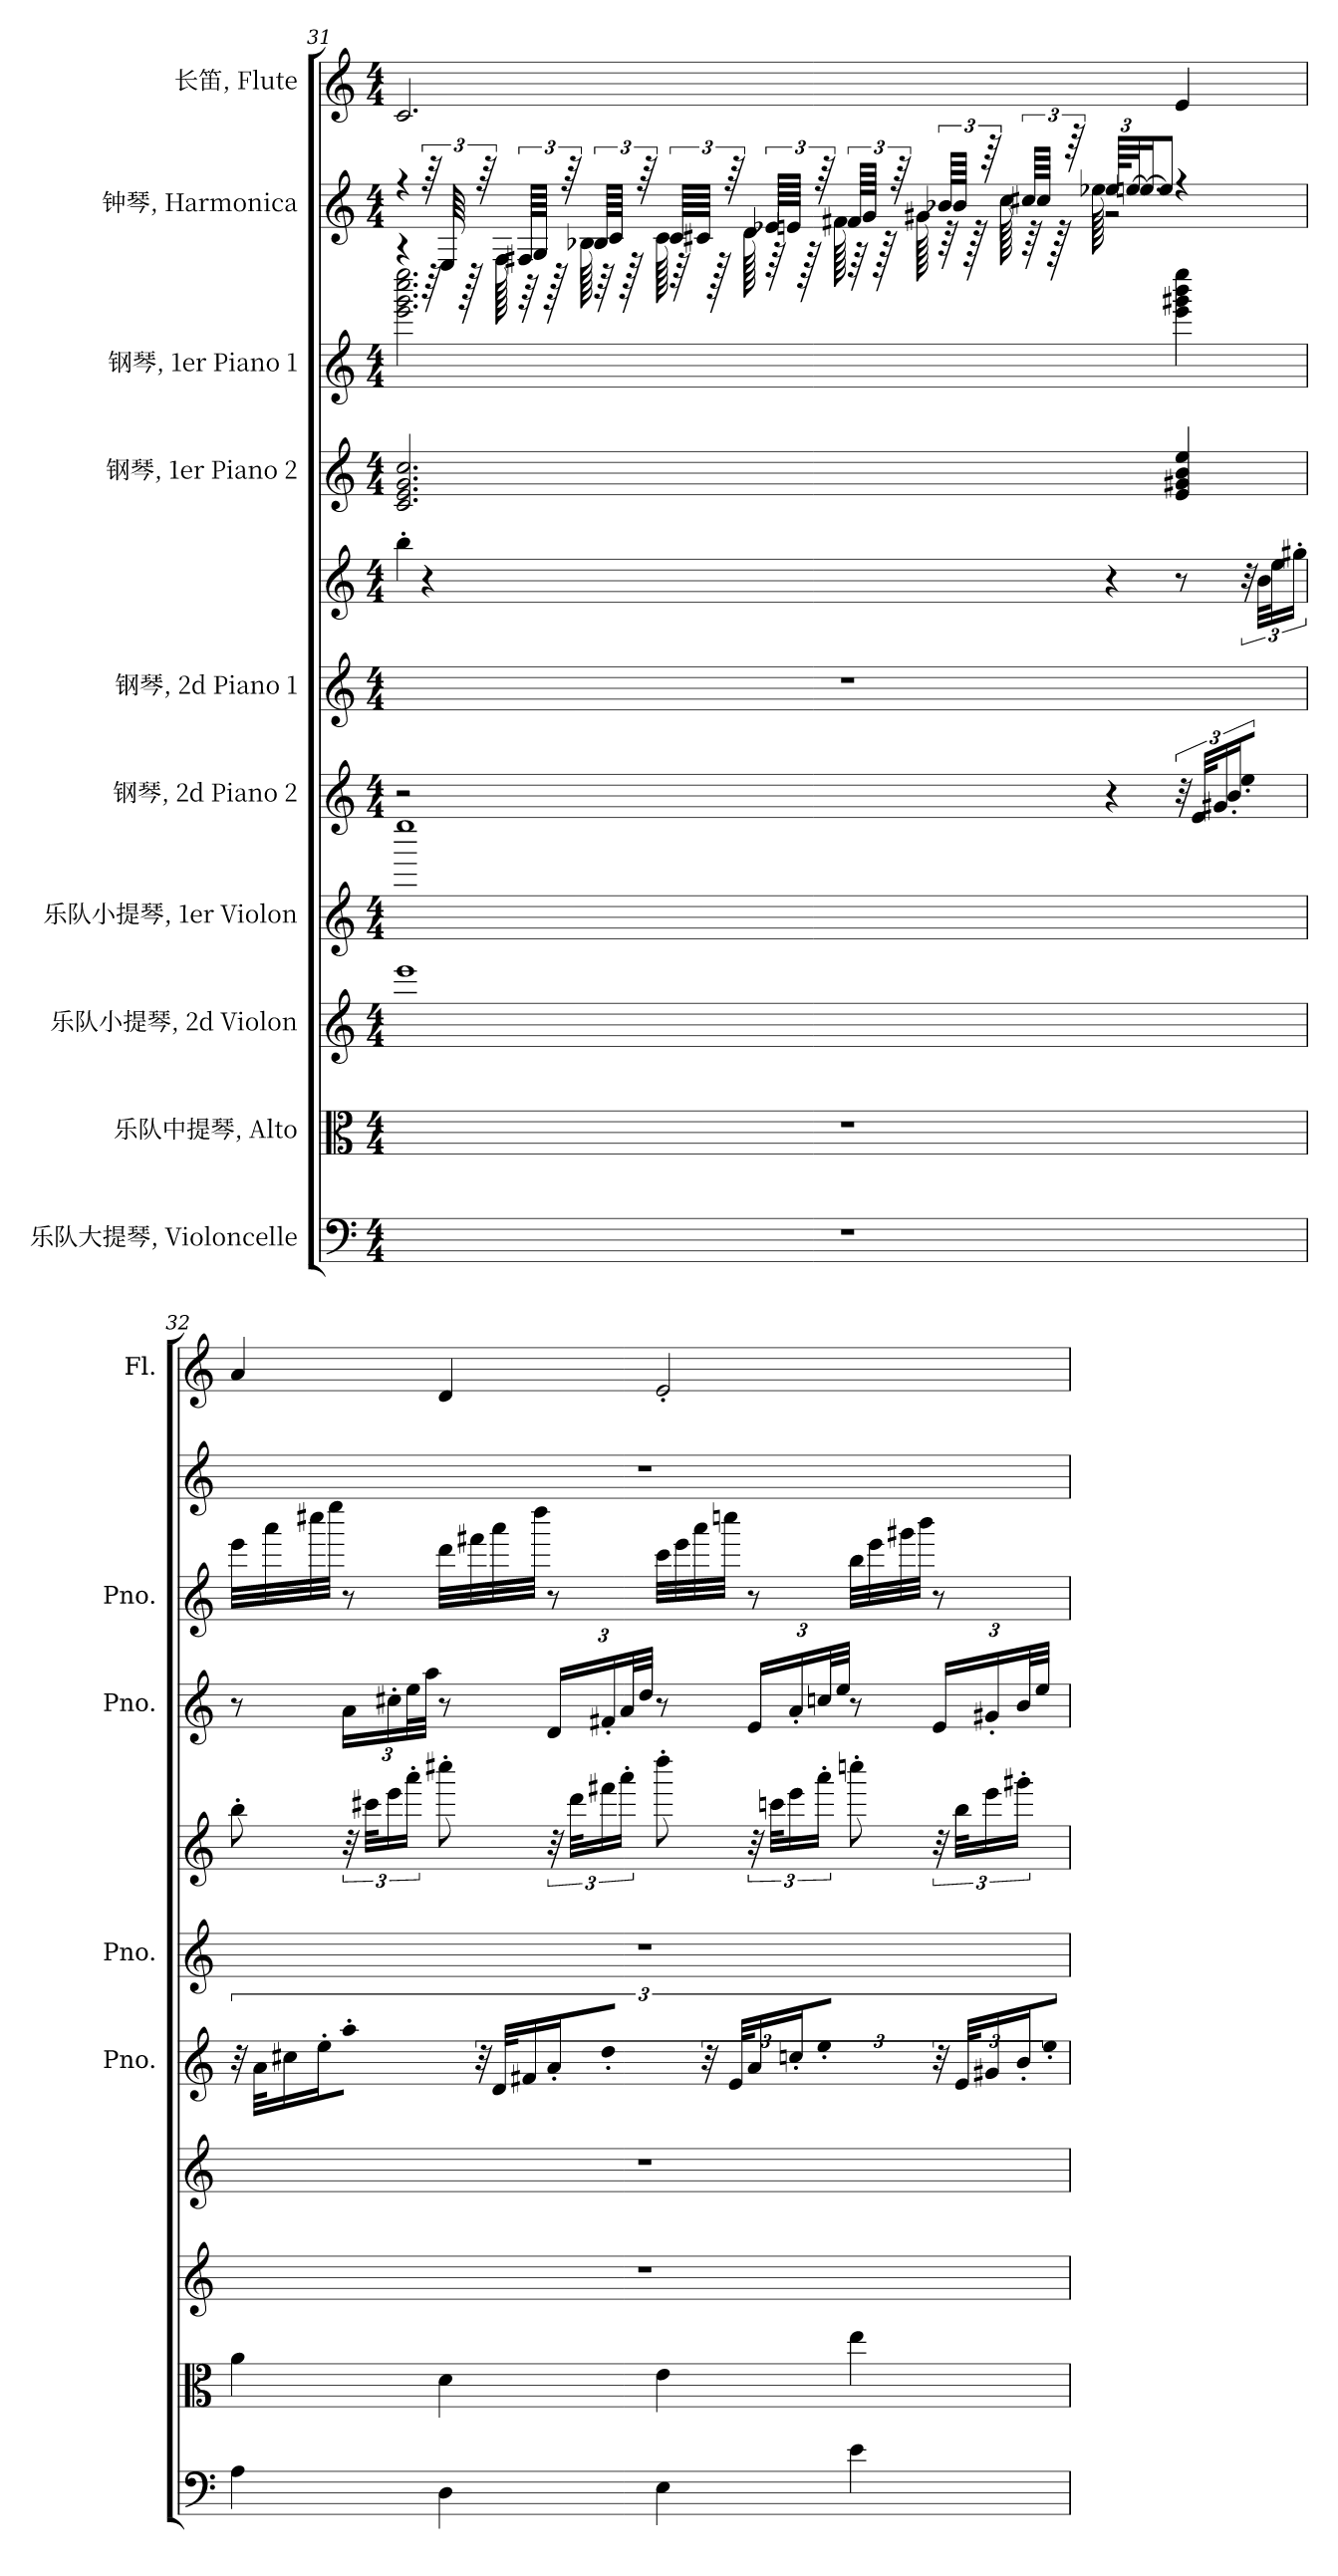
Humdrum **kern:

**kern	**kern	**kern	**kern	**kern	**kern	**kern	**kern	**kern	**kern	**kern
*part10	*part9	*part8	*part7	*part6	*part5	*part5	*part4	*part3	*part2	*part1
*staff11	*staff10	*staff9	*staff8	*staff7	*staff6	*staff5	*staff4	*staff3	*staff2	*staff1
*I"乐队大提琴, Violoncelle	*I"乐队中提琴, Alto	*I"乐队小提琴, 2d Violon	*I"乐队小提琴, 1er Violon	*I"钢琴, 2d Piano 2	*I"钢琴, 2d Piano 1	*	*I"钢琴, 1er Piano 2	*I"钢琴, 1er Piano 1	*I"钟琴, Harmonica	*I"长笛, Flute
*	*	*	*	*I'Pno.	*I'Pno.	*	*I'Pno.	*I'Pno.	*	*I'Fl.
!!LO:PB:g=z
*clefF4	*clefC3	*clefG2	*clefG2	*clefG2	*clefG2	*clefG2	*clefG2	*clefG2	*clefG2	*clefG2
*	*	*	*	*	*	*	*	*	*ITrd-14c-24	*
*k[]	*k[]	*k[]	*k[]	*k[]	*k[]	*k[]	*k[]	*k[]	*k[]	*k[]
*M4/4	*M4/4	*M4/4	*M4/4	*M4/4	*M4/4	*M4/4	*M4/4	*M4/4	*M4/4	*M4/4
*MM50	*MM50	*MM50	*MM50	*MM50	*MM50	*MM50	*MM50	*MM50	*MM50	*MM50
=31	=31	=31	=31	=31	=31	=31	=31	=31	=31	=31
*	*	*	*	*	*	*	*	*	*^	*
1r	1r	1eee	1eeee	2r	1r	4bb'\	2.c/ 2.e/ 2.g/ 2.cc/	2.eee\ 2.ggg\ 2.cccc\ 2.eeee\	4r	4r	2.c/
.	.	.	.	.	.	4r	.	.	96r	64r	.
.	.	.	.	.	.	.	.	.	96ee/	.	.
.	.	.	.	.	.	.	.	.	.	128r	.
.	.	.	.	.	.	.	.	.	96r	.	.
.	.	.	.	.	.	.	.	.	.	128ff\	.
.	.	.	.	.	.	.	.	.	96ff#X/LLLL	64r	.
.	.	.	.	.	.	.	.	.	96gg/JJJJ	.	.
.	.	.	.	.	.	.	.	.	.	128r	.
.	.	.	.	.	.	.	.	.	96r	.	.
.	.	.	.	.	.	.	.	.	.	128bb-X\	.
.	.	.	.	.	.	.	.	.	96bb-/LLLL	64r	.
.	.	.	.	.	.	.	.	.	96ccc/JJJJ	.	.
.	.	.	.	.	.	.	.	.	.	128r	.
.	.	.	.	.	.	.	.	.	96r	.	.
.	.	.	.	.	.	.	.	.	.	128ccc\	.
.	.	.	.	.	.	.	.	.	96ccc/LLLL	64r	.
.	.	.	.	.	.	.	.	.	96ccc#X/JJJJ	.	.
.	.	.	.	.	.	.	.	.	.	128r	.
.	.	.	.	.	.	.	.	.	96r	.	.
.	.	.	.	.	.	.	.	.	.	128ddd\	.
.	.	.	.	.	.	.	.	.	96eee-X/LLLL	64r	.
.	.	.	.	.	.	.	.	.	96eeen/JJJJ	.	.
.	.	.	.	.	.	.	.	.	.	128r	.
.	.	.	.	.	.	.	.	.	96r	.	.
.	.	.	.	.	.	.	.	.	.	128fff#X\	.
.	.	.	.	.	.	.	.	.	96fff#/LLLL	64r	.
.	.	.	.	.	.	.	.	.	96ggg/JJJJ	.	.
.	.	.	.	.	.	.	.	.	.	128r	.
.	.	.	.	.	.	.	.	.	96r	.	.
.	.	.	.	.	.	.	.	.	.	128ggg#X\	.
.	.	.	.	.	.	.	.	.	96bbb-X/LLLL	64r	.
.	.	.	.	.	.	.	.	.	96bbb-/JJJJ	.	.
.	.	.	.	.	.	.	.	.	.	128r	.
.	.	.	.	.	.	.	.	.	96r	.	.
.	.	.	.	.	.	.	.	.	.	128cccc\	.
.	.	.	.	.	.	.	.	.	96cccc#X/LLLL	64r	.
.	.	.	.	.	.	.	.	.	96cccc#/JJJJ	.	.
.	.	.	.	.	.	.	.	.	.	128r	.
.	.	.	.	.	.	.	.	.	96r	.	.
.	.	.	.	.	.	.	.	.	.	128eeee-X\	.
*	*	*	*	*	*	*	*	*	*Xbrackettup	*	*
.	.	.	.	4r	.	4r	.	.	96eeee-/KLLL	2r	.
.	.	.	.	.	.	.	.	.	[48eeeen/J	.	.
.	.	.	.	.	.	.	.	.	16.eeee/J_	.	.
.	.	.	.	.	.	.	.	.	8eeee/J]	.	.
*	*	*	*	*	*	*	*	*	*	*	*MM90
.	.	.	.	48r	.	8r	4e/ 4g#X/ 4b/ 4ee/	4eee\ 4ggg#X\ 4bbb\ 4eeee\	4r	.	4e/
.	.	.	.	48e/KLL	.	.	.	.	.	.	.
.	.	.	.	24g#X/	.	.	.	.	.	.	.
.	.	.	.	24b'/J	.	.	.	.	.	.	.
.	.	.	.	8ee'/J	.	48r	.	.	.	.	.
.	.	.	.	.	.	48b\KLL	.	.	.	.	.
.	.	.	.	.	.	24ee\	.	.	.	.	.
.	.	.	.	.	.	24gg#X'\JJ	.	.	.	.	.
*	*	*	*	*	*	*	*	*	*v	*v	*
!!LO:PB:g=z
=32	=32	=32	=32	=32	=32	=32	=32	=32	=32	=32
4A\	4a\	1r	1r	48r	1r	8bb'\	8r	32eee\LLL	1r	4a/
.	.	.	.	48a\KLL	.	.	.	.	.	.
.	.	.	.	.	.	.	.	32aaa\	.	.
.	.	.	.	24cc#X\	.	.	.	.	.	.
.	.	.	.	.	.	.	.	32cccc#X\	.	.
.	.	.	.	24ee'\J	.	.	.	.	.	.
.	.	.	.	.	.	.	.	32eeee\JJJ	.	.
*	*	*	*	*	*	*	*Xbrackettup	*	*	*
.	.	.	.	8aa'\J	.	48r	24a\LL	8r	.	.
.	.	.	.	.	.	48ccc#X\KLL	.	.	.	.
.	.	.	.	.	.	24eee\	24cc#X'\	.	.	.
.	.	.	.	.	.	24aaa'\JJ	48ee\L	.	.	.
.	.	.	.	.	.	.	48aa\JJJ	.	.	.
4D\	4d\	.	.	48r	.	8cccc#X'\	8r	32ddd\LLL	.	4d/
.	.	.	.	48d/KLL	.	.	.	.	.	.
.	.	.	.	.	.	.	.	32fff#X\	.	.
.	.	.	.	24f#X/	.	.	.	.	.	.
.	.	.	.	.	.	.	.	32aaa\	.	.
.	.	.	.	24a'/J	.	.	.	.	.	.
.	.	.	.	.	.	.	.	32dddd\JJJ	.	.
.	.	.	.	8dd'/J	.	48r	24d/LL	8r	.	.
.	.	.	.	.	.	48ddd\KLL	.	.	.	.
.	.	.	.	.	.	24fff#X\	24f#X'/	.	.	.
.	.	.	.	.	.	24aaa'\JJ	48a/L	.	.	.
.	.	.	.	.	.	.	48dd/JJJ	.	.	.
4E\	4e\	.	.	48r	.	8dddd'\	8r	32ccc\LLL	.	2e'/
.	.	.	.	48e/KLL	.	.	.	.	.	.
.	.	.	.	.	.	.	.	32eee\	.	.
.	.	.	.	24a/	.	.	.	.	.	.
.	.	.	.	.	.	.	.	32aaa\	.	.
.	.	.	.	24ccn'/J	.	.	.	.	.	.
.	.	.	.	.	.	.	.	32ccccn\JJJ	.	.
.	.	.	.	8ee'/J	.	48r	24e/LL	8r	.	.
.	.	.	.	.	.	48cccn\KLL	.	.	.	.
.	.	.	.	.	.	24eee\	24a'/	.	.	.
.	.	.	.	.	.	24aaa'\JJ	48ccn/L	.	.	.
.	.	.	.	.	.	.	48ee/JJJ	.	.	.
4e\	4ee\	.	.	48r	.	8ccccn'\	8r	32bb\LLL	.	.
.	.	.	.	48e/KLL	.	.	.	.	.	.
.	.	.	.	.	.	.	.	32eee\	.	.
.	.	.	.	24g#X/	.	.	.	.	.	.
.	.	.	.	.	.	.	.	32ggg#X\	.	.
.	.	.	.	24b'/J	.	.	.	.	.	.
.	.	.	.	.	.	.	.	32bbb\JJJ	.	.
.	.	.	.	8ee'/J	.	48r	24e/LL	8r	.	.
.	.	.	.	.	.	48bb\KLL	.	.	.	.
.	.	.	.	.	.	24eee\	24g#X'/	.	.	.
.	.	.	.	.	.	24ggg#X'\JJ	48b/L	.	.	.
.	.	.	.	.	.	.	48ee/JJJ	.	.	.
=	=	=	=	=	=	=	=	=	=	=
*-	*-	*-	*-	*-	*-	*-	*-	*-	*-	*-
